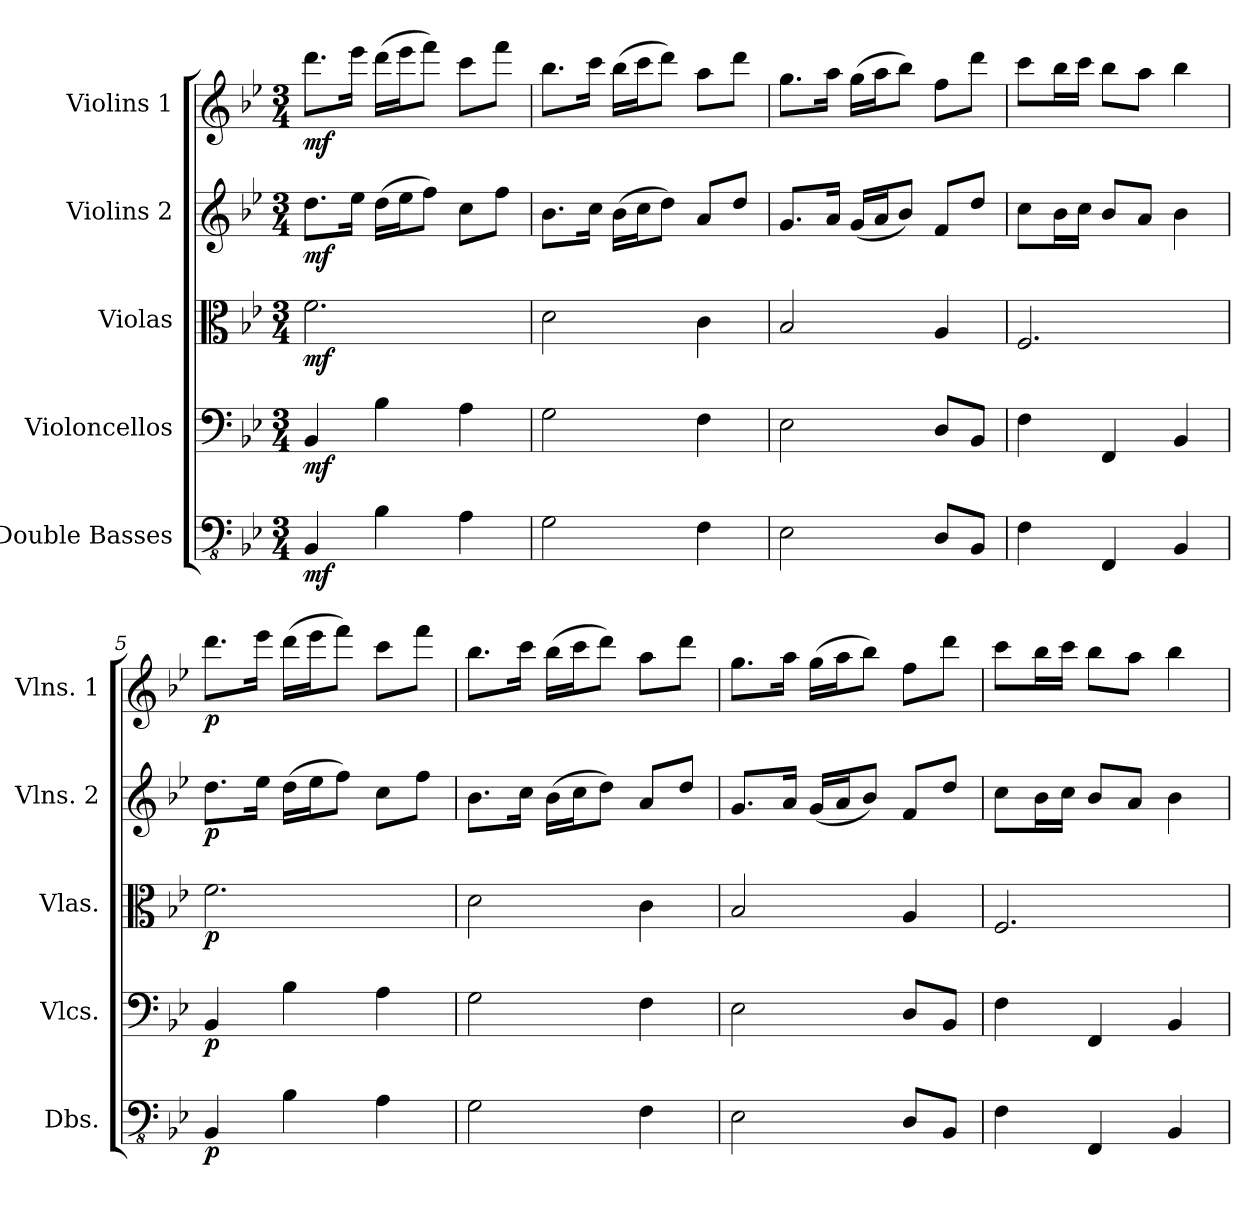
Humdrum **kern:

**kern	**dynam	**kern	**dynam	**kern	**dynam	**kern	**dynam	**kern	**dynam
*part5	*part5	*part4	*part4	*part3	*part3	*part2	*part2	*part1	*part1
*staff5	*staff5	*staff4	*staff4	*staff3	*staff3	*staff2	*staff2	*staff1	*staff1
*I"Double Basses	*	*I"Violoncellos	*	*I"Violas	*	*I"Violins 2	*	*I"Violins 1	*
*I'Dbs.	*	*I'Vlcs.	*	*I'Vlas.	*	*I'Vlns. 2	*	*I'Vlns. 1	*
*clefFv4	*	*clefF4	*	*clefC3	*	*clefG2	*	*clefG2	*
*k[b-e-]	*	*k[b-e-]	*	*k[b-e-]	*	*k[b-e-]	*	*k[b-e-]	*
*B-:	*	*B-:	*	*B-:	*	*B-:	*	*B-:	*
*M3/4	*	*M3/4	*	*M3/4	*	*M3/4	*	*M3/4	*
*MM100	*	*MM100	*	*MM100	*	*MM100	*	*MM100	*
=1	=1	=1	=1	=1	=1	=1	=1	=1	=1
!	!LO:DY:b	!	!LO:DY:b	!	!LO:DY:b	!	!LO:DY:b	!	!LO:DY:b
4BBB-/	mf	4BB-/	mf	2.f\	mf	8.dd\L	mf	8.ddd\L	mf
.	.	.	.	.	.	16ee-\Jk	.	16eee-\Jk	.
4BB-\	.	4B-\	.	.	.	(16dd\LL	.	(16ddd\LL	.
.	.	.	.	.	.	16ee-\J	.	16eee-\J	.
.	.	.	.	.	.	8ff\J)	.	8fff\J)	.
4AA\	.	4A\	.	.	.	8cc\L	.	8ccc\L	.
.	.	.	.	.	.	8ff\J	.	8fff\J	.
=2	=2	=2	=2	=2	=2	=2	=2	=2	=2
2GG\	.	2G\	.	2d\	.	8.b-\L	.	8.bb-\L	.
.	.	.	.	.	.	16cc\Jk	.	16ccc\Jk	.
.	.	.	.	.	.	(16b-\LL	.	(16bb-\LL	.
.	.	.	.	.	.	16cc\J	.	16ccc\J	.
.	.	.	.	.	.	8dd\J)	.	8ddd\J)	.
4FF\	.	4F\	.	4c\	.	8a/L	.	8aa\L	.
.	.	.	.	.	.	8dd/J	.	8ddd\J	.
=3	=3	=3	=3	=3	=3	=3	=3	=3	=3
2EE-\	.	2E-\	.	2B-/	.	8.g/L	.	8.gg\L	.
.	.	.	.	.	.	16a/Jk	.	16aa\Jk	.
.	.	.	.	.	.	(16g/LL	.	(16gg\LL	.
.	.	.	.	.	.	16a/J	.	16aa\J	.
.	.	.	.	.	.	8b-/J)	.	8bb-\J)	.
8DD/L	.	8D/L	.	4A/	.	8f/L	.	8ff\L	.
8BBB-/J	.	8BB-/J	.	.	.	8dd/J	.	8ddd\J	.
=4	=4	=4	=4	=4	=4	=4	=4	=4	=4
4FF\	.	4F\	.	2.F/	.	8cc\L	.	8ccc\L	.
.	.	.	.	.	.	16b-\L	.	16bb-\L	.
.	.	.	.	.	.	16cc\JJ	.	16ccc\JJ	.
4FFF/	.	4FF/	.	.	.	8b-/L	.	8bb-\L	.
.	.	.	.	.	.	8a/J	.	8aa\J	.
4BBB-/	.	4BB-/	.	.	.	4b-\	.	4bb-\	.
!!LO:LB:g=z
=5	=5	=5	=5	=5	=5	=5	=5	=5	=5
!	!LO:DY:b	!	!LO:DY:b	!	!LO:DY:b	!	!LO:DY:b	!	!LO:DY:b
4BBB-/	p	4BB-/	p	2.f\	p	8.dd\L	p	8.ddd\L	p
.	.	.	.	.	.	16ee-\Jk	.	16eee-\Jk	.
4BB-\	.	4B-\	.	.	.	(16dd\LL	.	(16ddd\LL	.
.	.	.	.	.	.	16ee-\J	.	16eee-\J	.
.	.	.	.	.	.	8ff\J)	.	8fff\J)	.
4AA\	.	4A\	.	.	.	8cc\L	.	8ccc\L	.
.	.	.	.	.	.	8ff\J	.	8fff\J	.
=6	=6	=6	=6	=6	=6	=6	=6	=6	=6
2GG\	.	2G\	.	2d\	.	8.b-\L	.	8.bb-\L	.
.	.	.	.	.	.	16cc\Jk	.	16ccc\Jk	.
.	.	.	.	.	.	(16b-\LL	.	(16bb-\LL	.
.	.	.	.	.	.	16cc\J	.	16ccc\J	.
.	.	.	.	.	.	8dd\J)	.	8ddd\J)	.
4FF\	.	4F\	.	4c\	.	8a/L	.	8aa\L	.
.	.	.	.	.	.	8dd/J	.	8ddd\J	.
=7	=7	=7	=7	=7	=7	=7	=7	=7	=7
2EE-\	.	2E-\	.	2B-/	.	8.g/L	.	8.gg\L	.
.	.	.	.	.	.	16a/Jk	.	16aa\Jk	.
.	.	.	.	.	.	(16g/LL	.	(16gg\LL	.
.	.	.	.	.	.	16a/J	.	16aa\J	.
.	.	.	.	.	.	8b-/J)	.	8bb-\J)	.
8DD/L	.	8D/L	.	4A/	.	8f/L	.	8ff\L	.
8BBB-/J	.	8BB-/J	.	.	.	8dd/J	.	8ddd\J	.
=8	=8	=8	=8	=8	=8	=8	=8	=8	=8
4FF\	.	4F\	.	2.F/	.	8cc\L	.	8ccc\L	.
.	.	.	.	.	.	16b-\L	.	16bb-\L	.
.	.	.	.	.	.	16cc\JJ	.	16ccc\JJ	.
4FFF/	.	4FF/	.	.	.	8b-/L	.	8bb-\L	.
.	.	.	.	.	.	8a/J	.	8aa\J	.
4BBB-/	.	4BB-/	.	.	.	4b-\	.	4bb-\	.
=	=	=	=	=	=	=	=	=	=
*-	*-	*-	*-	*-	*-	*-	*-	*-	*-
